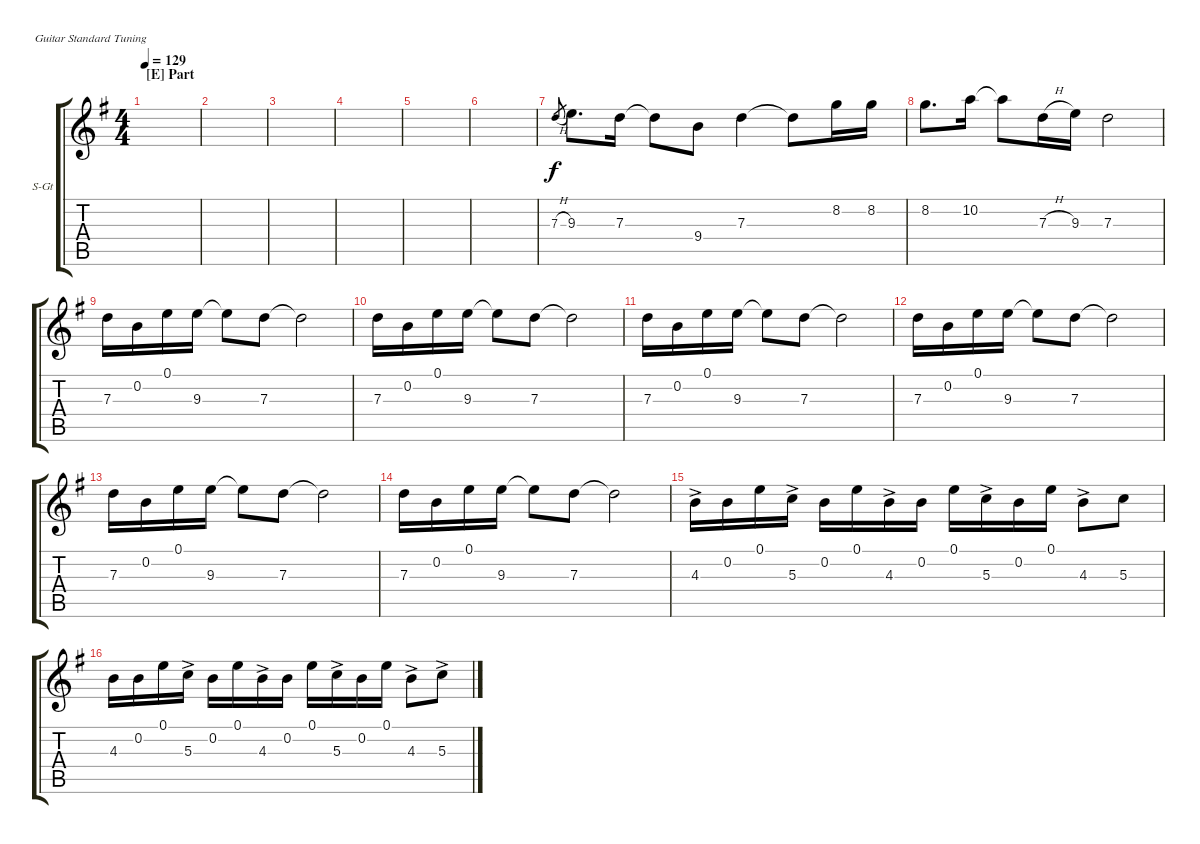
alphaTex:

\defaultSystemsLayout 4
\bracketExtendMode groupsimilarinstruments
\firstSystemTrackNameOrientation horizontal
\otherSystemsTrackNameOrientation horizontal
\track ("Guitar III" "S-Gt") {instrument acousticguitarsteel}
\staff {score tabs}
\tuning (E4 B3 G3 D3 A2 E2)
\ts (4 4)
\section ("E" "Part")
\tempo 129
\clef g2
\ks eminor
|
|
|
|
|
|
7.3{h}.8{gr} 9.3.8{d} 7.3.16 7.3{t}.8 9.4.8 7.3.4 7.3{t}.8 8.2.16 8.2.16 |
8.2.8{d} 10.2.16 10.2{t}.8 7.3{h}.16 9.3.16 7.3.2 |
7.3.16 0.2.16 0.1.16 9.3.16 9.3{t}.8 7.3.8 7.3{t}.2 |
7.3.16 0.2.16 0.1.16 9.3.16 9.3{t}.8 7.3.8 7.3{t}.2 |
7.3.16 0.2.16 0.1.16 9.3.16 9.3{t}.8 7.3.8 7.3{t}.2 |
7.3.16 0.2.16 0.1.16 9.3.16 9.3{t}.8 7.3.8 7.3{t}.2 |
7.3.16 0.2.16 0.1.16 9.3.16 9.3{t}.8 7.3.8 7.3{t}.2 |
7.3.16 0.2.16 0.1.16 9.3.16 9.3{t}.8 7.3.8 7.3{t}.2 |
4.3{ac}.16 0.2.16 0.1.16 5.3{ac}.16 0.2.16 0.1.16 4.3{ac}.16 0.2.16 0.1.16 5.3{ac}.16 0.2.16 0.1.16 4.3{ac}.8 5.3.8 |
4.3.16 0.2.16 0.1.16 5.3{ac}.16 0.2.16 0.1.16 4.3{ac}.16 0.2.16 0.1.16 5.3{ac}.16 0.2.16 0.1.16 4.3{ac}.8 5.3{ac}.8
